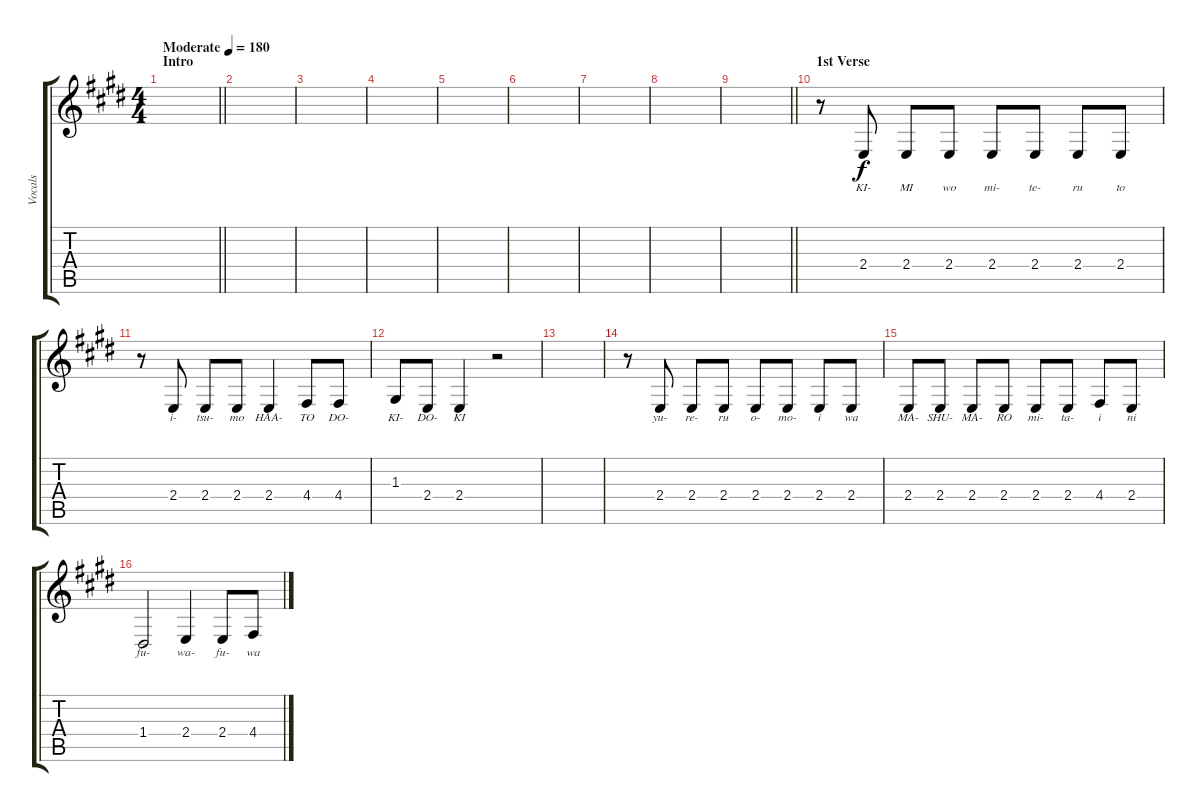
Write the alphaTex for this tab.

\track ("Vocals" "Vocals") {instrument altosax}
\staff {score tabs}
\tuning (E4 B3 G3 D3 A2 E2) {hide}
\ts (4 4)
\section ("" "Intro")
\tempo (180 "Moderate")
\clef g2
\barLineRight lightlight
\ks e
|
|
|
|
|
|
|
|
\barLineRight lightlight
|
\section ("" "1st Verse")
r.8 2.4.8{lyrics (0 "KI-") lyrics (1 "") lyrics (2 "") lyrics (3 "") lyrics (4 "")} 2.4.8{lyrics (0 "MI") lyrics (1 "") lyrics (2 "") lyrics (3 "") lyrics (4 "")} 2.4.8{lyrics (0 "wo") lyrics (1 "") lyrics (2 "") lyrics (3 "") lyrics (4 "")} 2.4.8{lyrics (0 "mi-") lyrics (1 "") lyrics (2 "") lyrics (3 "") lyrics (4 "")} 2.4.8{lyrics (0 "te-") lyrics (1 "") lyrics (2 "") lyrics (3 "") lyrics (4 "")} 2.4.8{lyrics (0 "ru") lyrics (1 "") lyrics (2 "") lyrics (3 "") lyrics (4 "")} 2.4.8{lyrics (0 "to") lyrics (1 "") lyrics (2 "") lyrics (3 "") lyrics (4 "")} |
r.8 2.4.8{lyrics (0 "i-") lyrics (1 "") lyrics (2 "") lyrics (3 "") lyrics (4 "")} 2.4.8{lyrics (0 "tsu-") lyrics (1 "") lyrics (2 "") lyrics (3 "") lyrics (4 "")} 2.4.8{lyrics (0 "mo") lyrics (1 "") lyrics (2 "") lyrics (3 "") lyrics (4 "")} 2.4.4{lyrics (0 "HAA-") lyrics (1 "") lyrics (2 "") lyrics (3 "") lyrics (4 "")} 4.4.8{lyrics (0 "TO") lyrics (1 "") lyrics (2 "") lyrics (3 "") lyrics (4 "")} 4.4.8{lyrics (0 "DO-") lyrics (1 "") lyrics (2 "") lyrics (3 "") lyrics (4 "")} |
1.3.8{lyrics (0 "KI-") lyrics (1 "") lyrics (2 "") lyrics (3 "") lyrics (4 "")} 2.4.8{lyrics (0 "DO-") lyrics (1 "") lyrics (2 "") lyrics (3 "") lyrics (4 "")} 2.4.4{lyrics (0 "KI") lyrics (1 "") lyrics (2 "") lyrics (3 "") lyrics (4 "")} r.2 |
|
r.8 2.4.8{lyrics (0 "yu-") lyrics (1 "") lyrics (2 "") lyrics (3 "") lyrics (4 "")} 2.4.8{lyrics (0 "re-") lyrics (1 "") lyrics (2 "") lyrics (3 "") lyrics (4 "")} 2.4.8{lyrics (0 "ru") lyrics (1 "") lyrics (2 "") lyrics (3 "") lyrics (4 "")} 2.4.8{lyrics (0 "o-") lyrics (1 "") lyrics (2 "") lyrics (3 "") lyrics (4 "")} 2.4.8{lyrics (0 "mo-") lyrics (1 "") lyrics (2 "") lyrics (3 "") lyrics (4 "")} 2.4.8{lyrics (0 "i") lyrics (1 "") lyrics (2 "") lyrics (3 "") lyrics (4 "")} 2.4.8{lyrics (0 "wa") lyrics (1 "") lyrics (2 "") lyrics (3 "") lyrics (4 "")} |
2.4.8{lyrics (0 "MA-") lyrics (1 "") lyrics (2 "") lyrics (3 "") lyrics (4 "")} 2.4.8{lyrics (0 "SHU-") lyrics (1 "") lyrics (2 "") lyrics (3 "") lyrics (4 "")} 2.4.8{lyrics (0 "MA-") lyrics (1 "") lyrics (2 "") lyrics (3 "") lyrics (4 "")} 2.4.8{lyrics (0 "RO") lyrics (1 "") lyrics (2 "") lyrics (3 "") lyrics (4 "")} 2.4.8{lyrics (0 "mi-") lyrics (1 "") lyrics (2 "") lyrics (3 "") lyrics (4 "")} 2.4.8{lyrics (0 "ta-") lyrics (1 "") lyrics (2 "") lyrics (3 "") lyrics (4 "")} 4.4.8{lyrics (0 "i") lyrics (1 "") lyrics (2 "") lyrics (3 "") lyrics (4 "")} 2.4.8{lyrics (0 "ni") lyrics (1 "") lyrics (2 "") lyrics (3 "") lyrics (4 "")} |
1.4.2{lyrics (0 "fu-") lyrics (1 "") lyrics (2 "") lyrics (3 "") lyrics (4 "")} 2.4.4{lyrics (0 "wa-") lyrics (1 "") lyrics (2 "") lyrics (3 "") lyrics (4 "")} 2.4.8{lyrics (0 "fu-") lyrics (1 "") lyrics (2 "") lyrics (3 "") lyrics (4 "")} 4.4.8{lyrics (0 "wa") lyrics (1 "") lyrics (2 "") lyrics (3 "") lyrics (4 "")}
